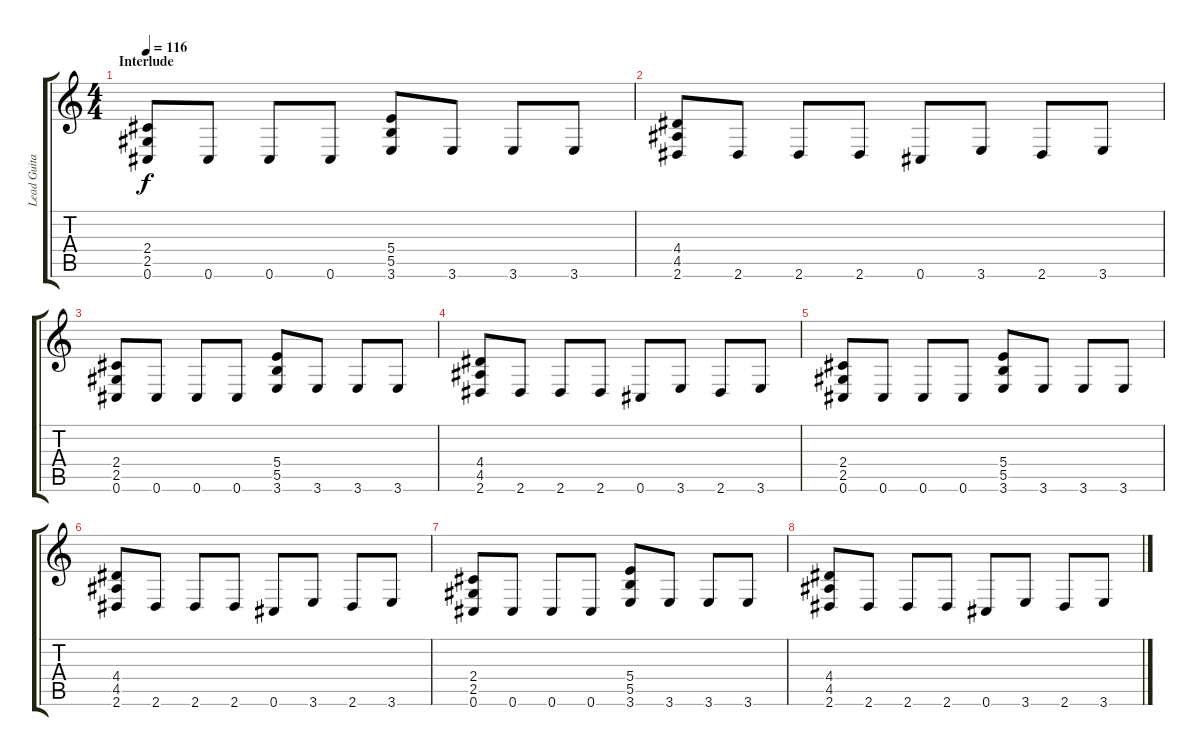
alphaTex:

\track ("Lead Guitar" "Lead Guita") {instrument distortionguitar}
\staff {score tabs}
\tuning (Db4 Ab3 E3 B2 Gb2 Db2) {hide}
\ts (4 4)
\section ("" "Interlude")
\tempo 116
\clef g2
\ks c
(2.4 2.5 0.6).8{dy f} 0.6.8 0.6.8 0.6.8 (5.4 5.5 3.6).8 3.6.8 3.6.8 3.6.8 |
(4.4 4.5 2.6).8 2.6.8 2.6.8 2.6.8 0.6.8 3.6.8 2.6.8 3.6.8 |
(2.4 2.5 0.6).8 0.6.8 0.6.8 0.6.8 (5.4 5.5 3.6).8 3.6.8 3.6.8 3.6.8 |
(4.4 4.5 2.6).8 2.6.8 2.6.8 2.6.8 0.6.8 3.6.8 2.6.8 3.6.8 |
(2.4 2.5 0.6).8 0.6.8 0.6.8 0.6.8 (5.4 5.5 3.6).8 3.6.8 3.6.8 3.6.8 |
(4.4 4.5 2.6).8 2.6.8 2.6.8 2.6.8 0.6.8 3.6.8 2.6.8 3.6.8 |
(2.4 2.5 0.6).8 0.6.8 0.6.8 0.6.8 (5.4 5.5 3.6).8 3.6.8 3.6.8 3.6.8 |
(4.4 4.5 2.6).8 2.6.8 2.6.8 2.6.8 0.6.8 3.6.8 2.6.8 3.6.8
